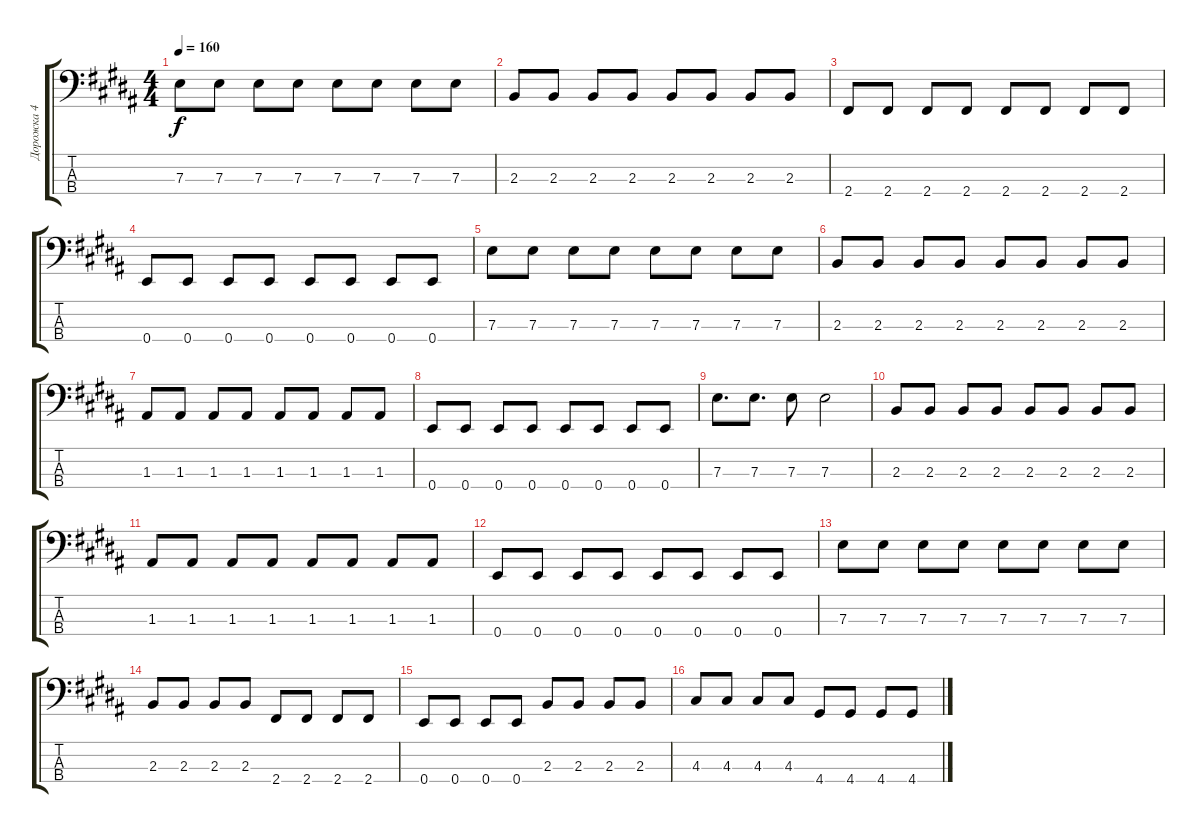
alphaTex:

\track ("Дорожка 4" "Дорожка 4") {instrument electricbassfinger}
\staff {score tabs}
\tuning (G2 D2 A1 E1) {hide}
\ts (4 4)
\tempo 160
\clef f4
\ks b
7.3.8{dy f} 7.3.8 7.3.8 7.3.8 7.3.8 7.3.8 7.3.8 7.3.8 |
2.3.8 2.3.8 2.3.8 2.3.8 2.3.8 2.3.8 2.3.8 2.3.8 |
2.4.8 2.4.8 2.4.8 2.4.8 2.4.8 2.4.8 2.4.8 2.4.8 |
0.4.8 0.4.8 0.4.8 0.4.8 0.4.8 0.4.8 0.4.8 0.4.8 |
7.3.8 7.3.8 7.3.8 7.3.8 7.3.8 7.3.8 7.3.8 7.3.8 |
2.3.8 2.3.8 2.3.8 2.3.8 2.3.8 2.3.8 2.3.8 2.3.8 |
1.3.8 1.3.8 1.3.8 1.3.8 1.3.8 1.3.8 1.3.8 1.3.8 |
0.4.8 0.4.8 0.4.8 0.4.8 0.4.8 0.4.8 0.4.8 0.4.8 |
7.3.8{d} 7.3.8{d} 7.3.8 7.3.2 |
2.3.8 2.3.8 2.3.8 2.3.8 2.3.8 2.3.8 2.3.8 2.3.8 |
1.3.8 1.3.8 1.3.8 1.3.8 1.3.8 1.3.8 1.3.8 1.3.8 |
0.4.8 0.4.8 0.4.8 0.4.8 0.4.8 0.4.8 0.4.8 0.4.8 |
7.3.8 7.3.8 7.3.8 7.3.8 7.3.8 7.3.8 7.3.8 7.3.8 |
2.3.8 2.3.8 2.3.8 2.3.8 2.4.8 2.4.8 2.4.8 2.4.8 |
0.4.8 0.4.8 0.4.8 0.4.8 2.3.8 2.3.8 2.3.8 2.3.8 |
4.3.8 4.3.8 4.3.8 4.3.8 4.4.8 4.4.8 4.4.8 4.4.8
